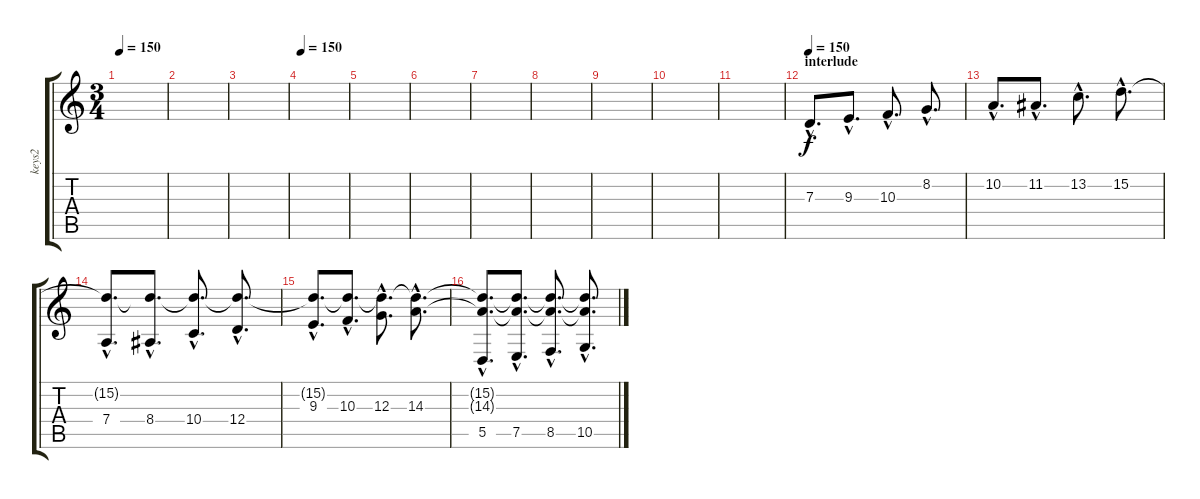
\track ("keys2" "keys2") {instrument stringensemble1}
\staff {score tabs}
\tuning (E4 B3 G3 D3 A2 D2) {hide}
\ts (3 4)
\tempo 150
\clef g2
\ks c
|
|
|
\tempo 150
|
|
|
|
|
|
|
|
\section ("" "interlude")
\tempo 150
7.3{hac}.8{d} 9.3{hac}.8{d} 10.3{hac}.8{d} 8.2{hac}.8{d} |
10.2{hac}.8{d} 11.2{hac}.8{d} 13.2{hac}.8{d} 15.2{hac}.8{d} |
(15.2{hac t} 7.4{hac}).8{d} (15.2{hac t} 8.4{hac}).8{d} (15.2{hac t} 10.4{hac}).8{d} (15.2{hac t} 12.4{hac}).8{d} |
(15.2{hac t} 9.3{hac}).8{d} (15.2{hac t} 10.3{hac}).8{d} (15.2{hac t} 12.3{hac}).8{d} (15.2{hac t} 14.3{hac}).8{d} |
(15.2{hac t} 14.3{hac t} 5.5{hac}).8{d} (15.2{hac t} 14.3{hac t} 7.5{hac}).8{d} (15.2{hac t} 14.3{hac t} 8.5{hac}).8{d} (15.2{hac t} 14.3{hac t} 10.5{hac}).8{d}
